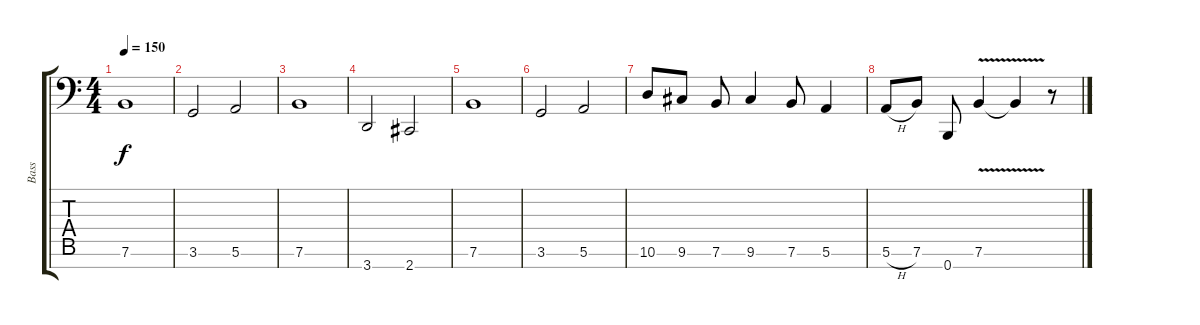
\track ("Bass" "Bass") {instrument electricbasspick}
\staff {score tabs}
\tuning (E3 B2 G2 D2 A1 E1 B0) {hide}
\ts (4 4)
\tempo 150
\clef f4
\ks c
7.6.1{dy f} |
3.6.2 5.6.2 |
7.6.1 |
3.7.2 2.7.2 |
7.6.1 |
3.6.2 5.6.2 |
10.6.8 9.6.8 7.6.8 9.6.4 7.6.8 5.6.4 |
5.6{h}.8 7.6.8 0.7.8 7.6{v}.4 7.6{t}.4 r.8
